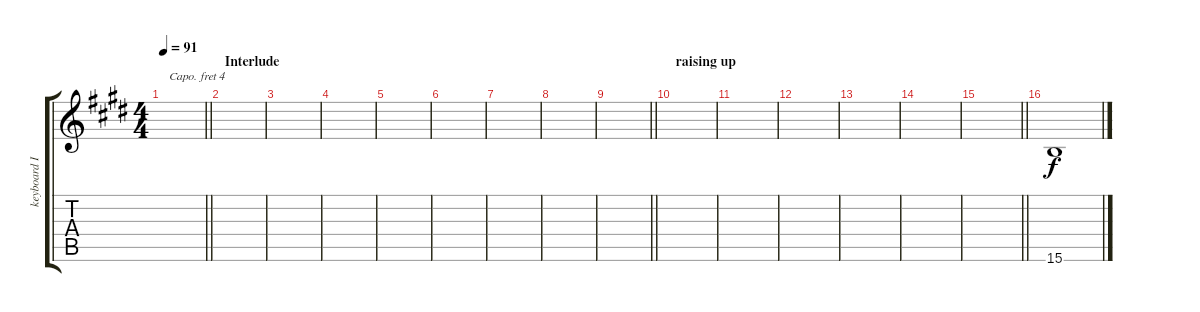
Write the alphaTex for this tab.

\track ("keyboard II" "keyboard I") {instrument synthstrings1}
\staff {score tabs}
\capo 4
\tuning (E4 B3 G3 D3 A2 E2) {hide}
\ts (4 4)
\tempo 91
\clef g2
\barLineRight lightlight
\ks e
|
\section ("" "Interlude")
|
\ks c#minor
|
\ks e
|
\ks c#minor
|
\ks e
|
\ks c#minor
|
\ks e
|
\barLineRight lightlight
\ks c#minor
|
\section ("" "raising up")
\ks e
|
\ks c#minor
|
|
|
|
\barLineRight lightlight
\ks e
|
\ks c#minor
15.6.1
